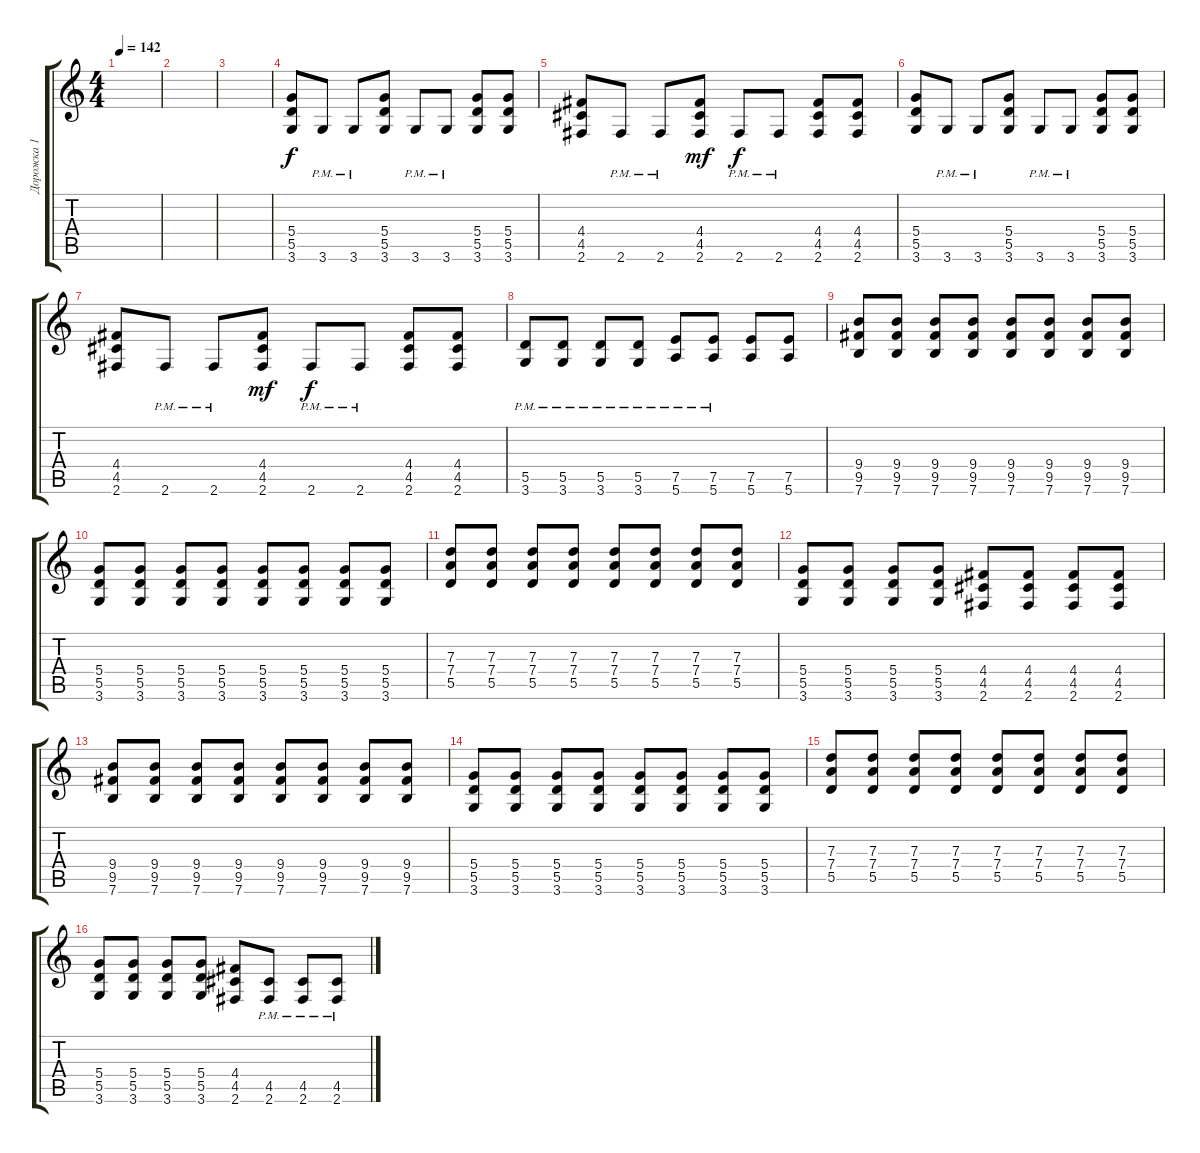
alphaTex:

\track ("Дорожка 1" "Дорожка 1") {instrument distortionguitar}
\staff {score tabs}
\tuning (E4 B3 G3 D3 A2 E2) {hide}
\ts (4 4)
\tempo 142
\clef g2
\ks c
|
|
|
(5.4 5.5 3.6).8{dy f} 3.6{pm}.8 3.6{pm}.8 (5.4 5.5 3.6).8 3.6{pm}.8 3.6{pm}.8 (5.4 5.5 3.6).8 (5.4 5.5 3.6).8 |
(4.4 4.5 2.6).8 2.6{pm}.8 2.6{pm}.8 (4.4 4.5 2.6).8{dy mf} 2.6{pm}.8{dy f} 2.6{pm}.8 (4.4 4.5 2.6).8 (4.4 4.5 2.6).8 |
(5.4 5.5 3.6).8 3.6{pm}.8 3.6{pm}.8 (5.4 5.5 3.6).8 3.6{pm}.8 3.6{pm}.8 (5.4 5.5 3.6).8 (5.4 5.5 3.6).8 |
(4.4 4.5 2.6).8 2.6{pm}.8 2.6{pm}.8 (4.4 4.5 2.6).8{dy mf} 2.6{pm}.8{dy f} 2.6{pm}.8 (4.4 4.5 2.6).8 (4.4 4.5 2.6).8 |
(5.5{pm} 3.6{pm}).8 (5.5{pm} 3.6{pm}).8 (5.5{pm} 3.6{pm}).8 (5.5{pm} 3.6{pm}).8 (7.5{pm} 5.6{pm}).8 (7.5{pm} 5.6{pm}).8 (7.5 5.6).8 (7.5 5.6).8 |
(9.4 9.5 7.6).8 (9.4 9.5 7.6).8 (9.4 9.5 7.6).8 (9.4 9.5 7.6).8 (9.4 9.5 7.6).8 (9.4 9.5 7.6).8 (9.4 9.5 7.6).8 (9.4 9.5 7.6).8 |
(5.4 5.5 3.6).8 (5.4 5.5 3.6).8 (5.4 5.5 3.6).8 (5.4 5.5 3.6).8 (5.4 5.5 3.6).8 (5.4 5.5 3.6).8 (5.4 5.5 3.6).8 (5.4 5.5 3.6).8 |
(7.3 7.4 5.5).8 (7.3 7.4 5.5).8 (7.3 7.4 5.5).8 (7.3 7.4 5.5).8 (7.3 7.4 5.5).8 (7.3 7.4 5.5).8 (7.3 7.4 5.5).8 (7.3 7.4 5.5).8 |
(5.4 5.5 3.6).8 (5.4 5.5 3.6).8 (5.4 5.5 3.6).8 (5.4 5.5 3.6).8 (4.4 4.5 2.6).8 (4.4 4.5 2.6).8 (4.4 4.5 2.6).8 (4.4 4.5 2.6).8 |
(9.4 9.5 7.6).8 (9.4 9.5 7.6).8 (9.4 9.5 7.6).8 (9.4 9.5 7.6).8 (9.4 9.5 7.6).8 (9.4 9.5 7.6).8 (9.4 9.5 7.6).8 (9.4 9.5 7.6).8 |
(5.4 5.5 3.6).8 (5.4 5.5 3.6).8 (5.4 5.5 3.6).8 (5.4 5.5 3.6).8 (5.4 5.5 3.6).8 (5.4 5.5 3.6).8 (5.4 5.5 3.6).8 (5.4 5.5 3.6).8 |
(7.3 7.4 5.5).8 (7.3 7.4 5.5).8 (7.3 7.4 5.5).8 (7.3 7.4 5.5).8 (7.3 7.4 5.5).8 (7.3 7.4 5.5).8 (7.3 7.4 5.5).8 (7.3 7.4 5.5).8 |
(5.4 5.5 3.6).8 (5.4 5.5 3.6).8 (5.4 5.5 3.6).8 (5.4 5.5 3.6).8 (4.4 4.5 2.6).8 (4.5{pm} 2.6{pm}).8 (4.5{pm} 2.6{pm}).8 (4.5{pm} 2.6{pm}).8
